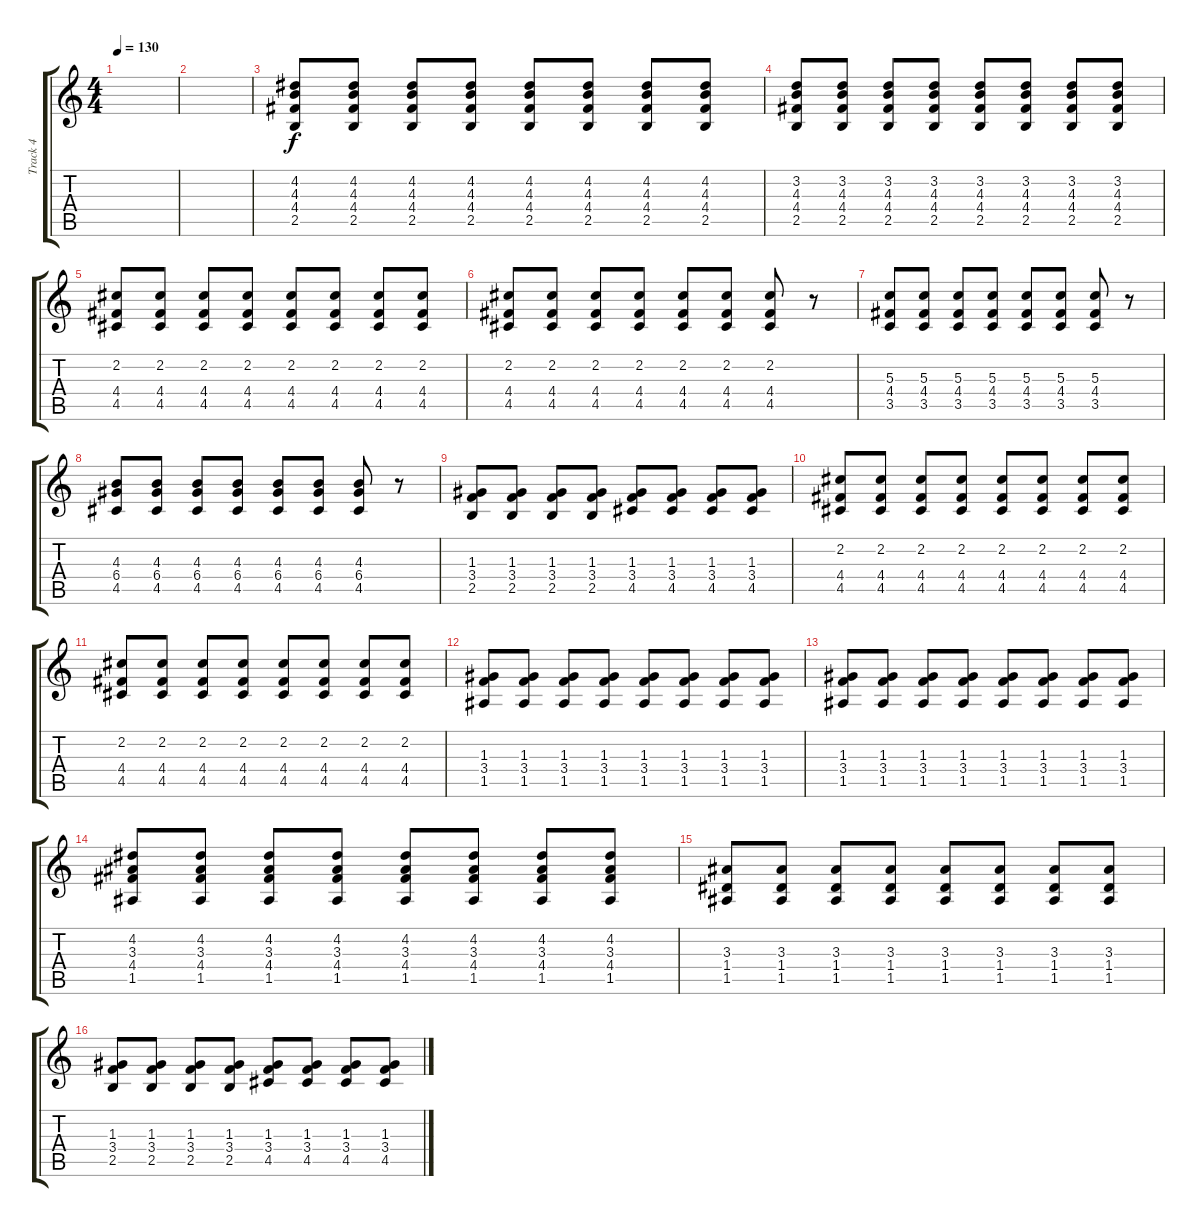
\track ("Track 4" "Track 4") {instrument overdrivenguitar}
\staff {score tabs}
\tuning (E4 B3 G3 D3 A2 E2) {hide}
\ts (4 4)
\tempo 130
\clef g2
\ks c
|
|
(4.2 4.3 4.4 2.5).8 (4.2 4.3 4.4 2.5).8 (4.2 4.3 4.4 2.5).8 (4.2 4.3 4.4 2.5).8 (4.2 4.3 4.4 2.5).8 (4.2 4.3 4.4 2.5).8 (4.2 4.3 4.4 2.5).8 (4.2 4.3 4.4 2.5).8 |
(3.2 4.3 4.4 2.5).8 (3.2 4.3 4.4 2.5).8 (3.2 4.3 4.4 2.5).8 (3.2 4.3 4.4 2.5).8 (3.2 4.3 4.4 2.5).8 (3.2 4.3 4.4 2.5).8 (3.2 4.3 4.4 2.5).8 (3.2 4.3 4.4 2.5).8 |
(2.2 4.4 4.5).8 (2.2 4.4 4.5).8 (2.2 4.4 4.5).8 (2.2 4.4 4.5).8 (2.2 4.4 4.5).8 (2.2 4.4 4.5).8 (2.2 4.4 4.5).8 (2.2 4.4 4.5).8 |
(2.2 4.4 4.5).8 (2.2 4.4 4.5).8 (2.2 4.4 4.5).8 (2.2 4.4 4.5).8 (2.2 4.4 4.5).8 (2.2 4.4 4.5).8 (2.2 4.4 4.5).8 r.8 |
(5.3 4.4 3.5).8 (5.3 4.4 3.5).8 (5.3 4.4 3.5).8 (5.3 4.4 3.5).8 (5.3 4.4 3.5).8 (5.3 4.4 3.5).8 (5.3 4.4 3.5).8 r.8 |
(4.3 6.4 4.5).8 (4.3 6.4 4.5).8 (4.3 6.4 4.5).8 (4.3 6.4 4.5).8 (4.3 6.4 4.5).8 (4.3 6.4 4.5).8 (4.3 6.4 4.5).8 r.8 |
(1.3 3.4 2.5).8 (1.3 3.4 2.5).8 (1.3 3.4 2.5).8 (1.3 3.4 2.5).8 (1.3 3.4 4.5).8 (1.3 3.4 4.5).8 (1.3 3.4 4.5).8 (1.3 3.4 4.5).8 |
(2.2 4.4 4.5).8 (2.2 4.4 4.5).8 (2.2 4.4 4.5).8 (2.2 4.4 4.5).8 (2.2 4.4 4.5).8 (2.2 4.4 4.5).8 (2.2 4.4 4.5).8 (2.2 4.4 4.5).8 |
(2.2 4.4 4.5).8 (2.2 4.4 4.5).8 (2.2 4.4 4.5).8 (2.2 4.4 4.5).8 (2.2 4.4 4.5).8 (2.2 4.4 4.5).8 (2.2 4.4 4.5).8 (2.2 4.4 4.5).8 |
(1.3 3.4 1.5).8 (1.3 3.4 1.5).8 (1.3 3.4 1.5).8 (1.3 3.4 1.5).8 (1.3 3.4 1.5).8 (1.3 3.4 1.5).8 (1.3 3.4 1.5).8 (1.3 3.4 1.5).8 |
(1.3 3.4 1.5).8 (1.3 3.4 1.5).8 (1.3 3.4 1.5).8 (1.3 3.4 1.5).8 (1.3 3.4 1.5).8 (1.3 3.4 1.5).8 (1.3 3.4 1.5).8 (1.3 3.4 1.5).8 |
(4.2 3.3 4.4 1.5).8 (4.2 3.3 4.4 1.5).8 (4.2 3.3 4.4 1.5).8 (4.2 3.3 4.4 1.5).8 (4.2 3.3 4.4 1.5).8 (4.2 3.3 4.4 1.5).8 (4.2 3.3 4.4 1.5).8 (4.2 3.3 4.4 1.5).8 |
(3.3 1.4 1.5).8 (3.3 1.4 1.5).8 (3.3 1.4 1.5).8 (3.3 1.4 1.5).8 (3.3 1.4 1.5).8 (3.3 1.4 1.5).8 (3.3 1.4 1.5).8 (3.3 1.4 1.5).8 |
(1.3 3.4 2.5).8 (1.3 3.4 2.5).8 (1.3 3.4 2.5).8 (1.3 3.4 2.5).8 (1.3 3.4 4.5).8 (1.3 3.4 4.5).8 (1.3 3.4 4.5).8 (1.3 3.4 4.5).8
